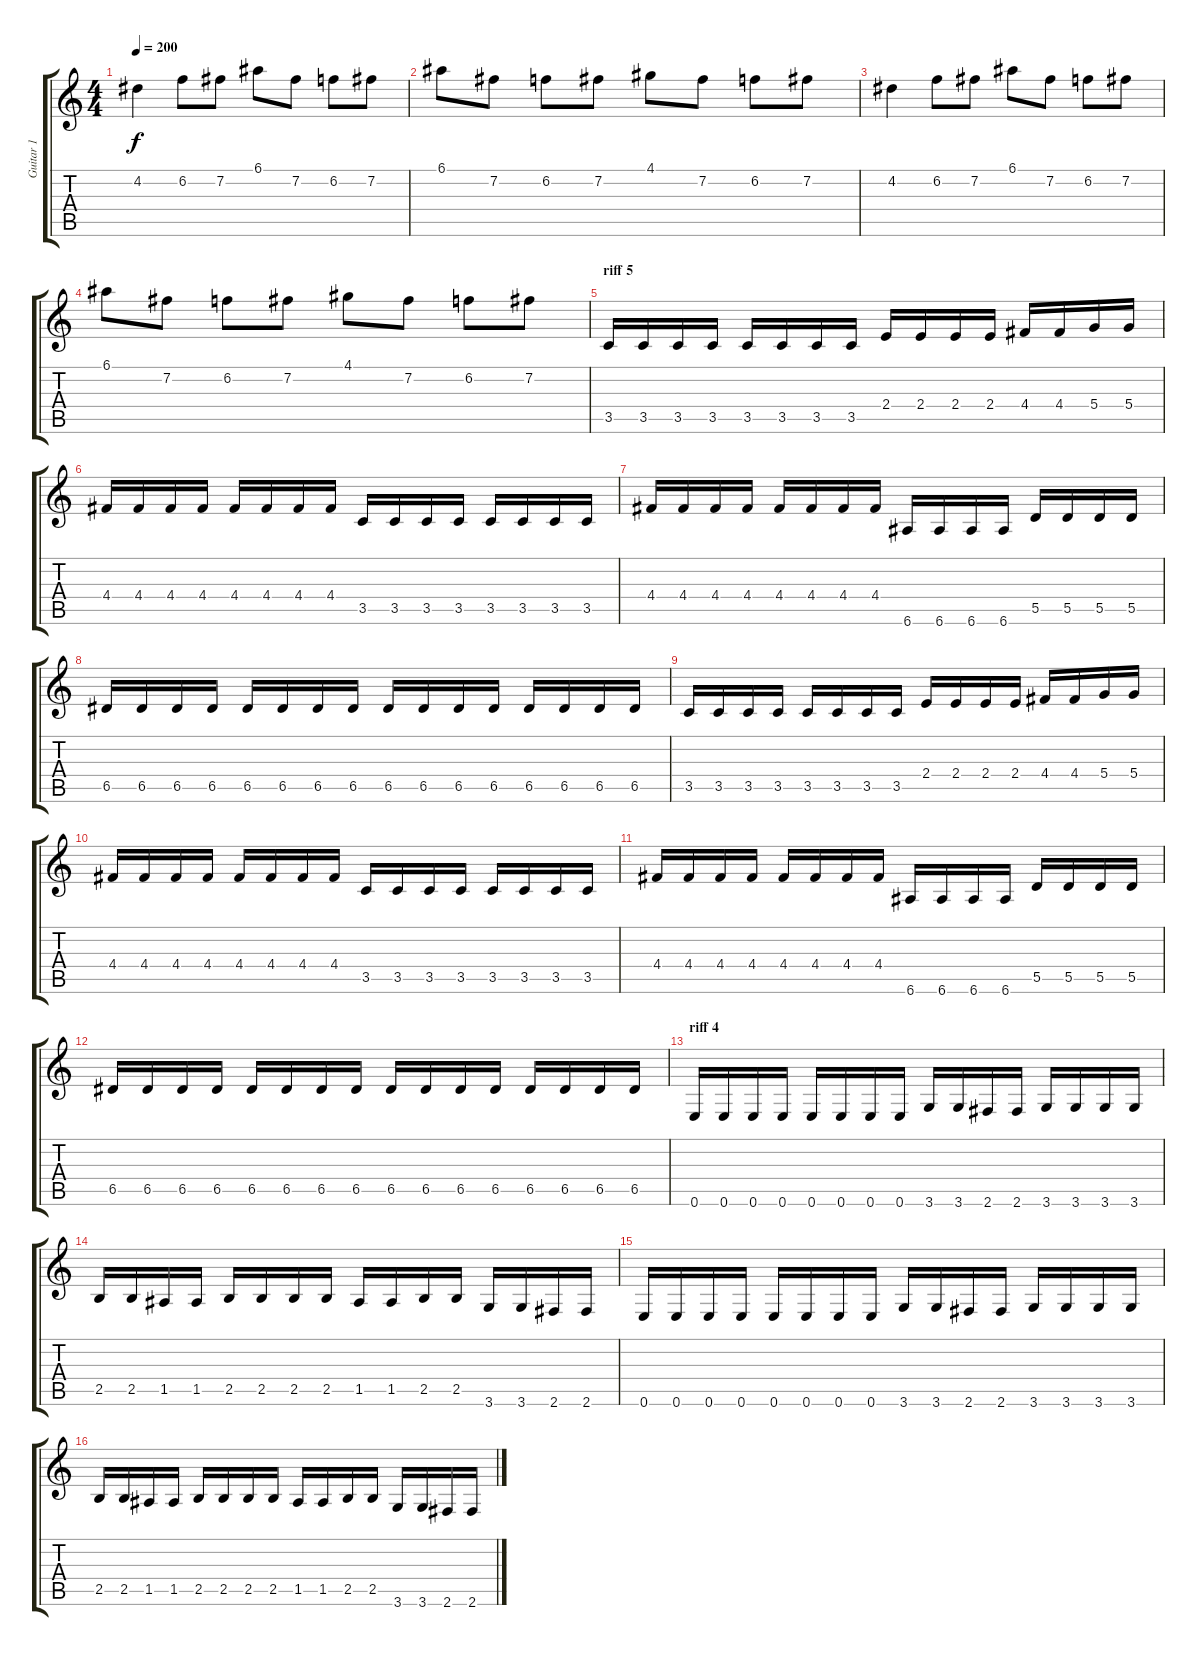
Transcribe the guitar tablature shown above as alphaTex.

\track ("Guitar 1" "Guitar 1") {instrument distortionguitar}
\staff {score tabs}
\tuning (E4 B3 G3 D3 A2 E2) {hide}
\ts (4 4)
\tempo 200
\clef g2
\ks c
4.2.4{dy f} 6.2.8 7.2.8 6.1.8 7.2.8 6.2.8 7.2.8 |
6.1.8 7.2.8 6.2.8 7.2.8 4.1.8 7.2.8 6.2.8 7.2.8 |
4.2.4 6.2.8 7.2.8 6.1.8 7.2.8 6.2.8 7.2.8 |
6.1.8 7.2.8 6.2.8 7.2.8 4.1.8 7.2.8 6.2.8 7.2.8 |
\section ("" "riff 5")
3.5.16 3.5.16 3.5.16 3.5.16 3.5.16 3.5.16 3.5.16 3.5.16 2.4.16 2.4.16 2.4.16 2.4.16 4.4.16 4.4.16 5.4.16 5.4.16 |
4.4.16 4.4.16 4.4.16 4.4.16 4.4.16 4.4.16 4.4.16 4.4.16 3.5.16 3.5.16 3.5.16 3.5.16 3.5.16 3.5.16 3.5.16 3.5.16 |
4.4.16 4.4.16 4.4.16 4.4.16 4.4.16 4.4.16 4.4.16 4.4.16 6.6.16 6.6.16 6.6.16 6.6.16 5.5.16 5.5.16 5.5.16 5.5.16 |
6.5.16 6.5.16 6.5.16 6.5.16 6.5.16 6.5.16 6.5.16 6.5.16 6.5.16 6.5.16 6.5.16 6.5.16 6.5.16 6.5.16 6.5.16 6.5.16 |
3.5.16 3.5.16 3.5.16 3.5.16 3.5.16 3.5.16 3.5.16 3.5.16 2.4.16 2.4.16 2.4.16 2.4.16 4.4.16 4.4.16 5.4.16 5.4.16 |
4.4.16 4.4.16 4.4.16 4.4.16 4.4.16 4.4.16 4.4.16 4.4.16 3.5.16 3.5.16 3.5.16 3.5.16 3.5.16 3.5.16 3.5.16 3.5.16 |
4.4.16 4.4.16 4.4.16 4.4.16 4.4.16 4.4.16 4.4.16 4.4.16 6.6.16 6.6.16 6.6.16 6.6.16 5.5.16 5.5.16 5.5.16 5.5.16 |
6.5.16 6.5.16 6.5.16 6.5.16 6.5.16 6.5.16 6.5.16 6.5.16 6.5.16 6.5.16 6.5.16 6.5.16 6.5.16 6.5.16 6.5.16 6.5.16 |
\section ("" "riff 4")
0.6.16 0.6.16 0.6.16 0.6.16 0.6.16 0.6.16 0.6.16 0.6.16 3.6.16 3.6.16 2.6.16 2.6.16 3.6.16 3.6.16 3.6.16 3.6.16 |
2.5.16 2.5.16 1.5.16 1.5.16 2.5.16 2.5.16 2.5.16 2.5.16 1.5.16 1.5.16 2.5.16 2.5.16 3.6.16 3.6.16 2.6.16 2.6.16 |
0.6.16 0.6.16 0.6.16 0.6.16 0.6.16 0.6.16 0.6.16 0.6.16 3.6.16 3.6.16 2.6.16 2.6.16 3.6.16 3.6.16 3.6.16 3.6.16 |
2.5.16 2.5.16 1.5.16 1.5.16 2.5.16 2.5.16 2.5.16 2.5.16 1.5.16 1.5.16 2.5.16 2.5.16 3.6.16 3.6.16 2.6.16 2.6.16
